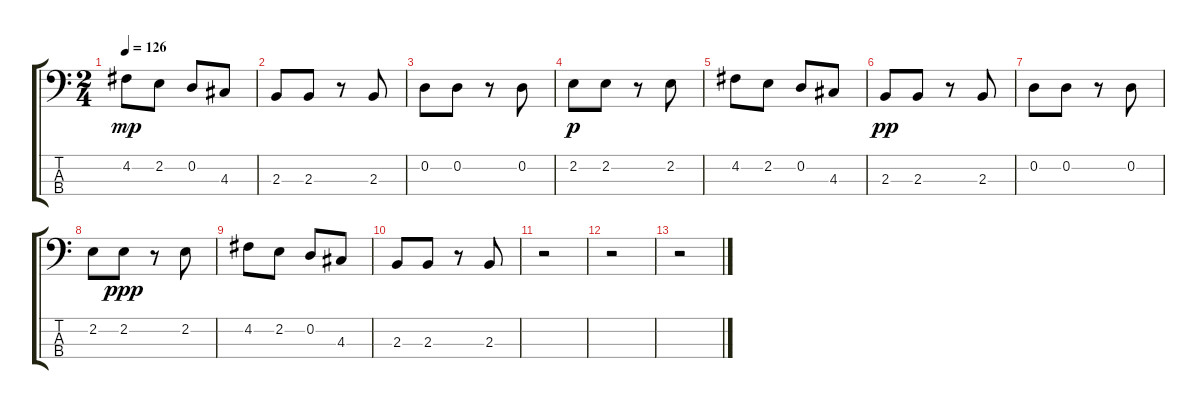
\track "" {instrument slapbass2}
\staff {score tabs}
\tuning (G2 D2 A1 E1) {hide}
\ts (2 4)
\tempo 126
\clef f4
\ks c
4.2.8{dy mp} 2.2.8 0.2.8 4.3.8 |
2.3.8 2.3.8 r.8 2.3.8 |
0.2.8 0.2.8 r.8 0.2.8 |
2.2.8{dy p} 2.2.8 r.8 2.2.8 |
4.2.8 2.2.8 0.2.8 4.3.8 |
2.3.8{dy pp} 2.3.8 r.8 2.3.8 |
0.2.8 0.2.8 r.8 0.2.8 |
2.2.8 2.2.8{dy ppp} r.8 2.2.8 |
4.2.8 2.2.8 0.2.8 4.3.8 |
2.3.8 2.3.8 r.8 2.3.8 |
r.2 |
r.2 |
r.2
